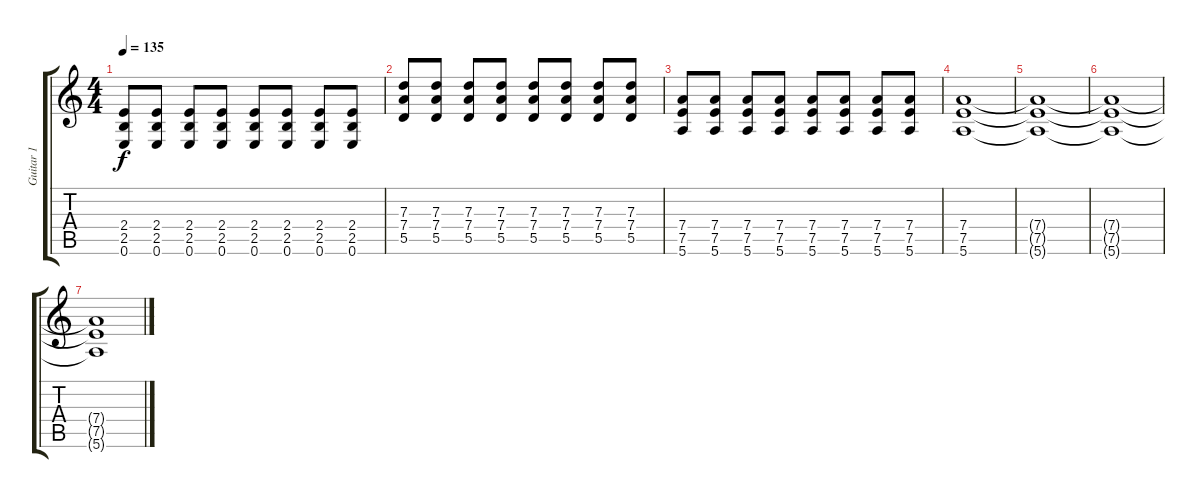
\track ("Guitar 1" "Guitar 1") {instrument distortionguitar}
\staff {score tabs}
\tuning (E4 B3 G3 D3 A2 E2) {hide}
\ts (4 4)
\tempo 135
\clef g2
\ks c
(2.4 2.5 0.6).8{dy f} (2.4 2.5 0.6).8 (2.4 2.5 0.6).8 (2.4 2.5 0.6).8 (2.4 2.5 0.6).8 (2.4 2.5 0.6).8 (2.4 2.5 0.6).8 (2.4 2.5 0.6).8 |
(7.3 7.4 5.5).8 (7.3 7.4 5.5).8 (7.3 7.4 5.5).8 (7.3 7.4 5.5).8 (7.3 7.4 5.5).8 (7.3 7.4 5.5).8 (7.3 7.4 5.5).8 (7.3 7.4 5.5).8 |
(7.4 7.5 5.6).8 (7.4 7.5 5.6).8 (7.4 7.5 5.6).8 (7.4 7.5 5.6).8 (7.4 7.5 5.6).8 (7.4 7.5 5.6).8 (7.4 7.5 5.6).8 (7.4 7.5 5.6).8 |
(7.4 7.5 5.6).1 |
(7.4{t} 7.5{t} 5.6{t}).1 |
(7.4{t} 7.5{t} 5.6{t}).1 |
(7.4{t} 7.5{t} 5.6{t}).1
